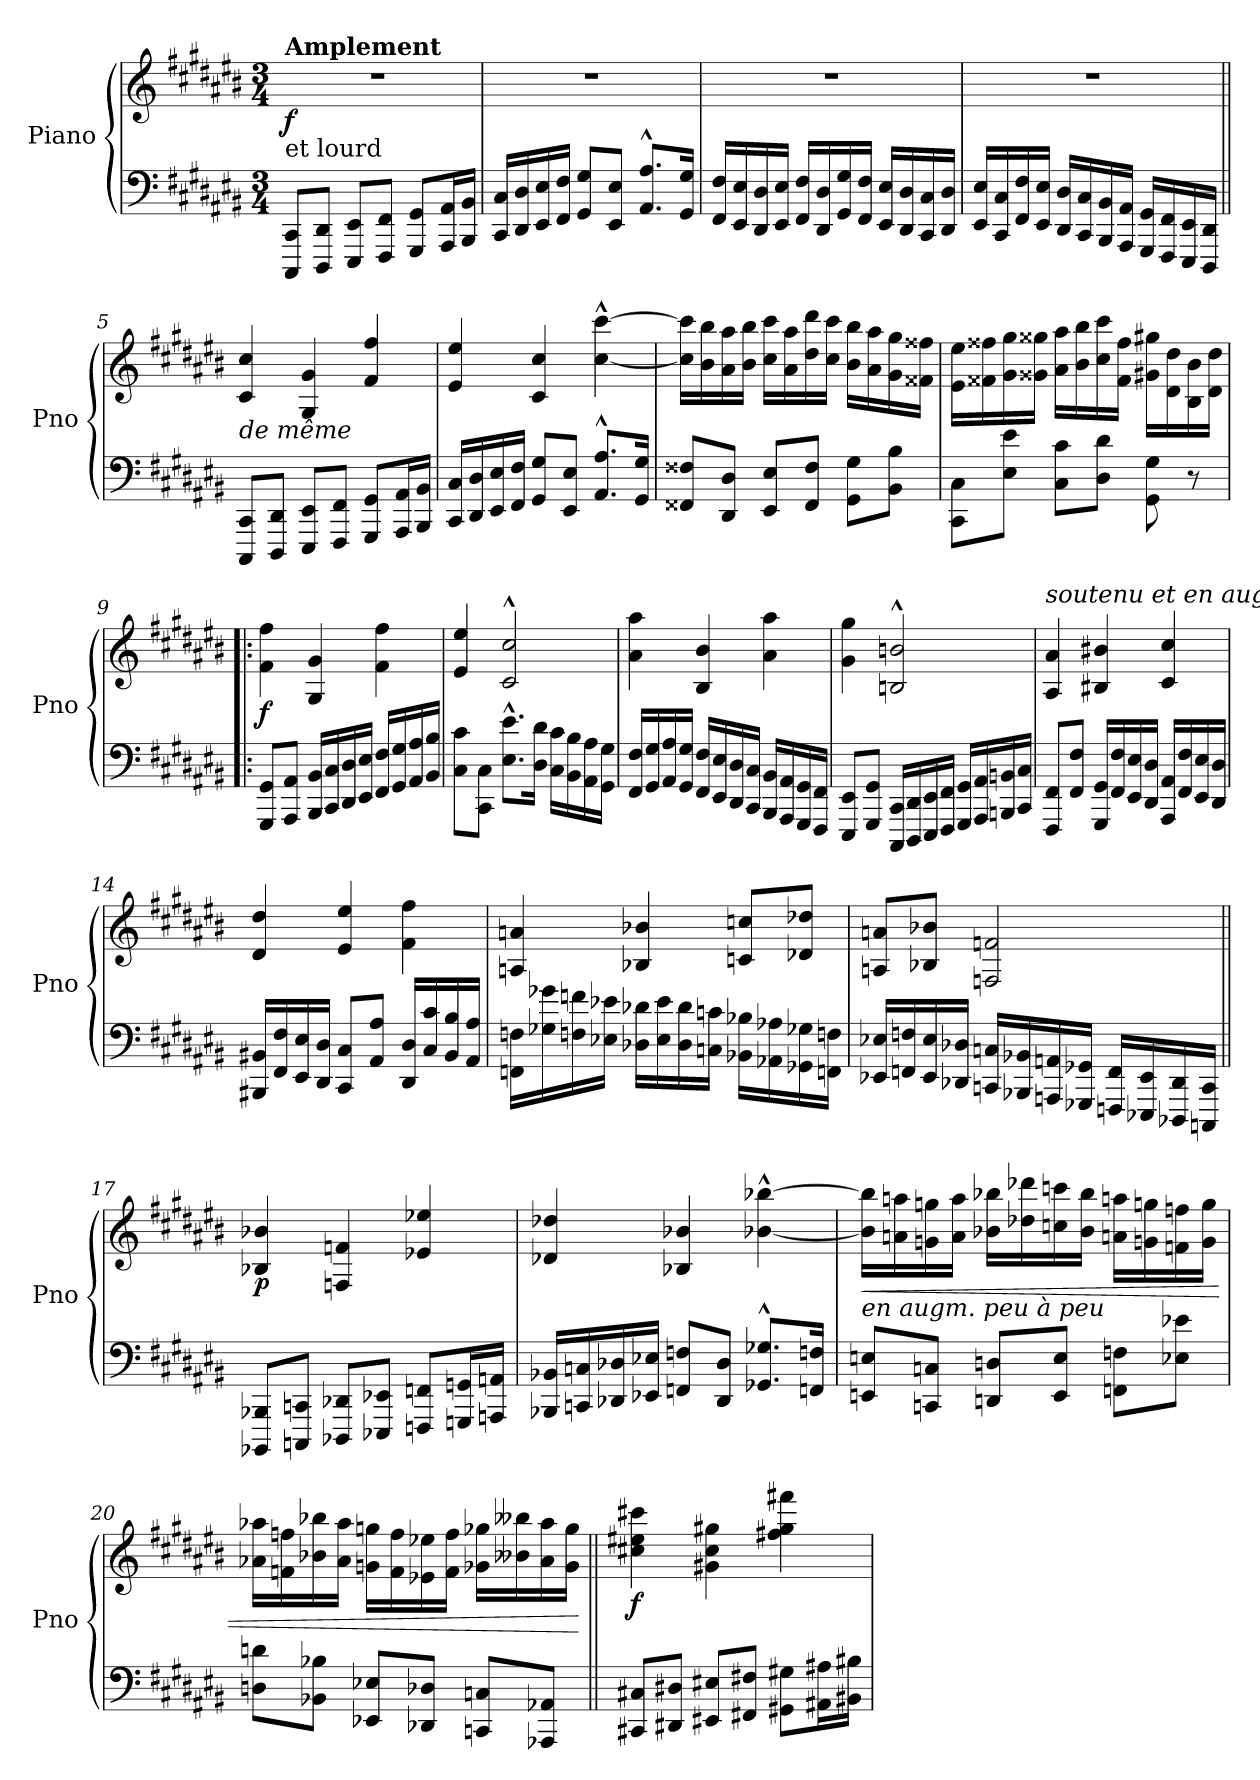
**kern	**kern	**dynam
*part1	*part1	*part1
*staff2	*staff1	*staff1/2
*I"Piano	*	*
*I'Pno	*	*
*clefF4	*clefG2	*
*k[f#c#g#d#a#e#b#]	*k[f#c#g#d#a#e#b#]	*
*M3/4	*M3/4	*
*MM84	*MM84	*
=1	=1	=1
!	!LO:TX:a:B:t=Amplement	!
!	!LO:TX:b:t=et lourd	!
!	!	!LO:DY:b
8CCC#/ 8CC#/L	2.r	f
8DDD#/ 8DD#/J	.	.
8EEE#/ 8EE#/L	.	.
8FFF#/ 8FF#/J	.	.
8GGG#/ 8GG#/L	.	.
16AAA#/ 16AA#/L	.	.
16BBB#/ 16BB#/JJ	.	.
=2	=2	=2
16CC#/ 16C#/LL	2.r	.
16DD#/ 16D#/	.	.
16EE#/ 16E#/	.	.
16FF#/ 16F#/JJ	.	.
8GG#/ 8G#/L	.	.
8EE#/ 8E#/J	.	.
8.AA#/^^ 8.A#/^^L	.	.
16GG#/ 16G#/Jk	.	.
=3	=3	=3
16FF#/ 16F#/LL	2.r	.
16EE#/ 16E#/	.	.
16DD#/ 16D#/	.	.
16EE#/ 16E#/JJ	.	.
16FF#/ 16F#/LL	.	.
16DD#/ 16D#/	.	.
16GG#/ 16G#/	.	.
16FF#/ 16F#/JJ	.	.
16EE#/ 16E#/LL	.	.
16DD#/ 16D#/	.	.
16CC#/ 16C#/	.	.
16DD#/ 16D#/JJ	.	.
!!LO:LB:g=z
=4	=4	=4
16EE#/ 16E#/LL	2.r	.
16CC#/ 16C#/	.	.
16FF#/ 16F#/	.	.
16EE#/ 16E#/JJ	.	.
16DD#/ 16D#/LL	.	.
16CC#/ 16C#/	.	.
16BBB#/ 16BB#/	.	.
16AAA#/ 16AA#/JJ	.	.
16GGG#/ 16GG#/LL	.	.
16FFF#/ 16FF#/	.	.
16EEE#/ 16EE#/	.	.
16DDD#/ 16DD#/JJ	.	.
=5||	=5||	=5||
!	!LO:TX:b:i:t=de même	!
8CCC#/ 8CC#/L	4c#/ 4cc#/	.
8DDD#/ 8DD#/J	.	.
8EEE#/ 8EE#/L	4G#/ 4g#/	.
8FFF#/ 8FF#/J	.	.
8GGG#/ 8GG#/L	4f#/ 4ff#/	.
16AAA#/ 16AA#/L	.	.
16BBB#/ 16BB#/JJ	.	.
=6	=6	=6
16CC#/ 16C#/LL	4e#/ 4ee#/	.
16DD#/ 16D#/	.	.
16EE#/ 16E#/	.	.
16FF#/ 16F#/JJ	.	.
8GG#/ 8G#/L	4c#/ 4cc#/	.
8EE#/ 8E#/J	.	.
8.AA#/^^ 8.A#/^^L	[4cc#\^^ [4ccc#\^^	.
16GG#/ 16G#/Jk	.	.
=7	=7	=7
8FF##X/ 8F##X/L	16cc#\] 16ccc#\]LL	.
.	16b#\ 16bb#\	.
8DD#/ 8D#/J	16a#\ 16aa#\	.
.	16b#\ 16bb#\JJ	.
8EE#/ 8E#/L	16cc#\ 16ccc#\LL	.
.	16a#\ 16aa#\	.
8FF##/ 8F##/J	16dd#\ 16ddd#\	.
.	16cc#\ 16ccc#\JJ	.
8GG#\ 8G#\L	16b#\ 16bb#\LL	.
.	16a#\ 16aa#\	.
8BB#\ 8B#\J	16g#\ 16gg#\	.
.	16f##X\ 16ff##X\JJ	.
!!LO:LB:g=z
=8	=8	=8
8CC#\ 8C#\L	16e#\ 16ee#\LL	.
.	16f##X\ 16ff##X\	.
8E#\ 8e#\J	16g#\ 16gg#\	.
.	16g##X\ 16gg##X\JJ	.
8C#\ 8c#\L	16a#\ 16aa#\LL	.
.	16b#\ 16bb#\	.
8D#\ 8d#\J	16cc#\ 16ccc#\	.
.	16f##\ 16ff##\JJ	.
8GG#\ 8G#\	16g#X\ 16gg#X\LL	.
.	16d#\ 16dd#\	.
8r	16B#\ 16b#\	.
.	16d#\ 16dd#\JJ	.
=9!|:	=9!|:	=9!|:
!	!	!LO:DY:b
8GGG#/ 8GG#/L	4f#\ 4ff#\	f
8AAA#/ 8AA#/J	.	.
16BBB#/ 16BB#/LL	4G#/ 4g#/	.
16CC#/ 16C#/	.	.
16DD#/ 16D#/	.	.
16EE#/ 16E#/JJ	.	.
16FF#/ 16F#/LL	4f#\ 4ff#\	.
16GG#/ 16G#/	.	.
16AA#/ 16A#/	.	.
16BB#/ 16B#/JJ	.	.
=10	=10	=10
8C#\ 8c#\L	4e#/ 4ee#/	.
8CC#\ 8C#\J	.	.
8.E#\^^ 8.e#\^^L	2c#/^^ 2cc#/^^	.
16D#\ 16d#\Jk	.	.
16C#\ 16c#\LL	.	.
16BB#\ 16B#\	.	.
16AA#\ 16A#\	.	.
16GG#\ 16G#\JJ	.	.
=11	=11	=11
16FF#/ 16F#/LL	4a#\ 4aa#\	.
16GG#/ 16G#/	.	.
16AA#/ 16A#/	.	.
16GG#/ 16G#/JJ	.	.
16FF#/ 16F#/LL	4B#/ 4b#/	.
16EE#/ 16E#/	.	.
16DD#/ 16D#/	.	.
16CC#/ 16C#/JJ	.	.
16BBB#/ 16BB#/LL	4a#\ 4aa#\	.
16AAA#/ 16AA#/	.	.
16GGG#/ 16GG#/	.	.
16FFF#/ 16FF#/JJ	.	.
!!LO:LB:g=z
=12	=12	=12
8EEE#/ 8EE#/L	4g#\ 4gg#\	.
8GGG#/ 8GG#/J	.	.
16CCC#/ 16CC#/LL	2Bn/^^ 2bn/^^	.
16DDD#/ 16DD#/	.	.
16EEE#/ 16EE#/	.	.
16FFF#/ 16FF#/JJ	.	.
16GGG#/ 16GG#/LL	.	.
16AAA#/ 16AA#/	.	.
16BBBn/ 16BBn/	.	.
16CC#/ 16C#/JJ	.	.
=13	=13	=13
!	!LO:TX:a:i:t=soutenu et en augm.	!
8FFF#/ 8FF#/L	4A#/ 4a#/	.
8FF#/ 8F#/J	.	.
16GGG#/ 16GG#/LL	4B#X/ 4b#X/	.
16FF#/ 16F#/	.	.
16EE#/ 16E#/	.	.
16DD#/ 16D#/JJ	.	.
16AAA#/ 16AA#/LL	4c#/ 4cc#/	.
16FF#/ 16F#/	.	.
16EE#/ 16E#/	.	.
16DD#/ 16D#/JJ	.	.
=14	=14	=14
16BBB#X/ 16BB#X/LL	4d#/ 4dd#/	.
16FF#/ 16F#/	.	.
16EE#/ 16E#/	.	.
16DD#/ 16D#/JJ	.	.
8CC#/ 8C#/L	4e#/ 4ee#/	.
8AA#/ 8A#/J	.	.
16DD#/ 16D#/LL	4f#\ 4ff#\	.
16C#/ 16c#/	.	.
16BB#/ 16B#/	.	.
16AA#/ 16A#/JJ	.	.
!!LO:LB:g=z
=15	=15	=15
16FFn\ 16Fn\LL	4An/ 4an/	.
16G-X\ 16g-X\	.	.
16Fn\ 16fn\	.	.
16E-X\ 16e-X\JJ	.	.
16D-X\ 16d-X\LL	4B-X/ 4b-X/	.
16E-\ 16e-\	.	.
16D-\ 16d-\	.	.
16Cn\ 16cn\JJ	.	.
16BB-X\ 16B-X\LL	8cn/ 8ccn/L	.
16AA-X\ 16A-X\	.	.
16GG-X\ 16G-X\	8d-X/ 8dd-X/J	.
16FFn\ 16Fn\JJ	.	.
=16	=16	=16
16EE-X/ 16E-X/LL	8An/ 8an/L	.
16FFn/ 16Fn/	.	.
16EE-/ 16E-/	8B-X/ 8b-X/J	.
16DD-X/ 16D-X/JJ	.	.
16CCn/ 16Cn/LL	2Fn/ 2fn/	.
16BBB-X/ 16BB-X/	.	.
16AAAn/ 16AAn/	.	.
16GGG-X/ 16GG-X/JJ	.	.
16FFFn/ 16FF/LL	.	.
16EEE-X/ 16EE-/	.	.
16DDD-X/ 16DD-/	.	.
16CCCn/ 16CC/JJ	.	.
!!LO:PB:g=z
=17||	=17||	=17||
!	!	!LO:DY:b
8BBBB-X/ 8BBB-X/L	4B-X/ 4b-X/	p
8CCCn/ 8CCn/J	.	.
8DDD-X/ 8DD-X/L	4Fn/ 4fn/	.
8EEE-X/ 8EE-X/J	.	.
8FFFn/ 8FFn/L	4e-X/ 4ee-X/	.
16GGGn/ 16GGn/L	.	.
16AAAn/ 16AAn/JJ	.	.
=18	=18	=18
16BBB-X/ 16BB-X/LL	4d-X/ 4dd-X/	.
16CCn/ 16Cn/	.	.
16DD-X/ 16D-X/	.	.
16EE-X/ 16E-X/JJ	.	.
8FFn/ 8Fn/L	4B-X/ 4b-X/	.
8DD-/ 8D-/J	.	.
8.GG-X/^^ 8.G-X/^^L	[4b-X\^^ [4bb-X\^^	.
16FFn/ 16Fn/Jk	.	.
=19	=19	=19
!	!LO:TX:b:i:t=en augm. peu à peu	!
!	!	!LO:HP:b
8EEn/ 8En/L	16b-\] 16bb-\]LL	<
.	16an\ 16aan\	.
8CCn/ 8Cn/J	16gn\ 16ggn\	.
.	16a\ 16aa\JJ	.
8DDn/ 8Dn/L	16b-X\ 16bb-X\LL	.
.	16dd-X\ 16ddd-X\	.
8EE/ 8E/J	16ccn\ 16cccn\	.
.	16b-\ 16bb-\JJ	.
8FFn\ 8Fn\L	16an\ 16aan\LL	.
.	16gn\ 16ggn\	.
8E-X\ 8e-X\J	16fn\ 16ffn\	.
.	16g\ 16gg\JJ	.
!!LO:LB:g=z
=20	=20	=20
8Dn\ 8dn\L	16a-X\ 16aa-X\LL	.
.	16fn\ 16ffn\	.
8BB-X\ 8B-X\J	16b-X\ 16bb-X\	.
.	16a-\ 16aa-\JJ	.
8EE-X/ 8E-X/L	16gn\ 16ggn\LL	.
.	16f\ 16ff\	.
8DD-X/ 8D-X/J	16e-X\ 16ee-X\	.
.	16f\ 16ff\JJ	.
8CCn/ 8Cn/L	16g-X\ 16gg-X\LL	.
.	16b--X\ 16bb--X\	.
8AAA-X/ 8AA-X/J	16a-\ 16aa-\	.
.	16g-\ 16gg-\JJ	.
.	.	[
=21||	=21||	=21||
!	!	!LO:DY:b
8CC#X/ 8C#X/L	4cc#X\ 4ee#X\ 4ccc#X\	f
8DD#X/ 8D#X/J	.	.
8EE#X/ 8E#X/L	4g#X\ 4cc#\ 4gg#X\	.
8FF#X/ 8F#X/J	.	.
8GG#X\ 8G#X\L	4ff#X\ 4gg#\ 4fff#X\	.
16AA#X\ 16A#X\L	.	.
16BB#X\ 16B#X\JJ	.	.
=	=	=
*-	*-	*-
